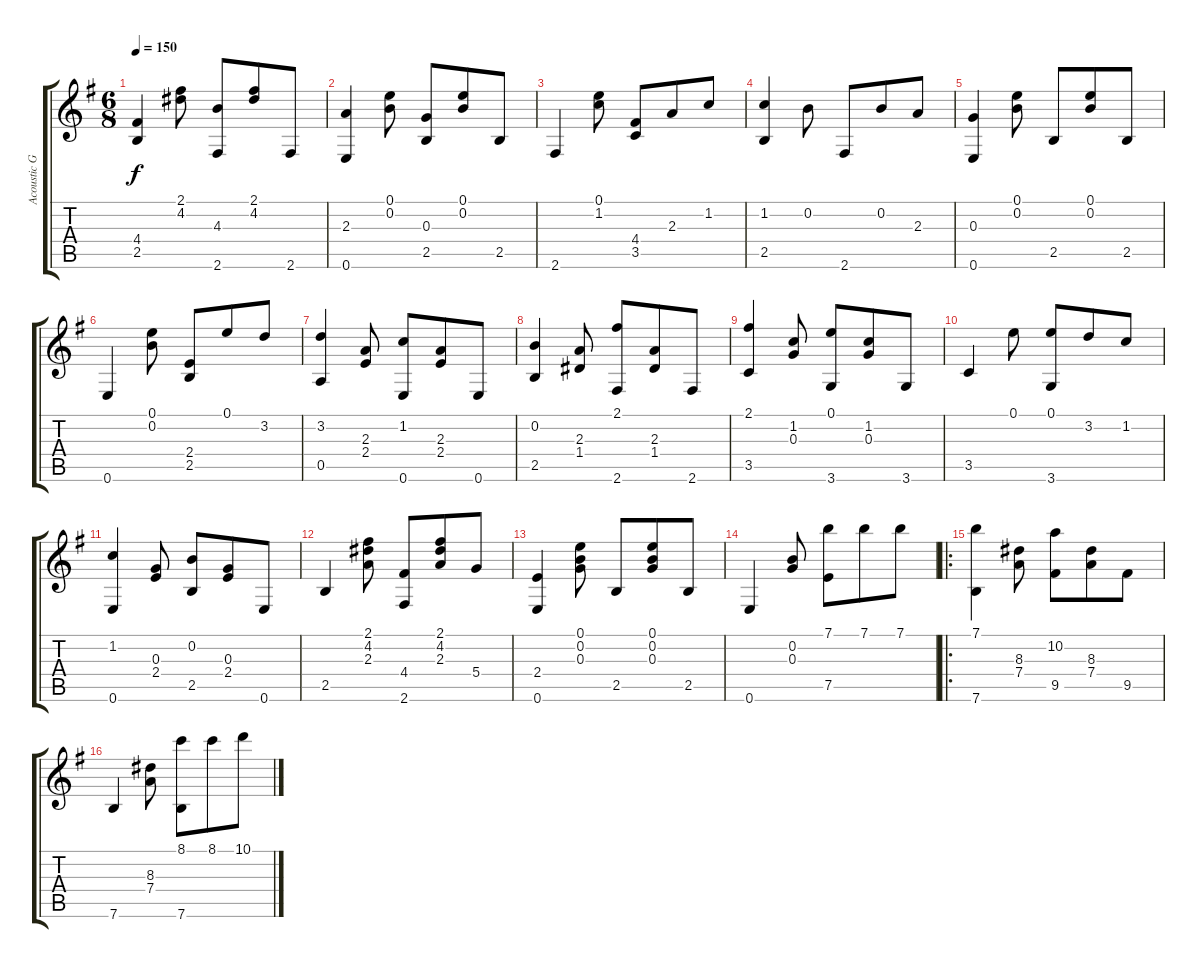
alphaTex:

\track ("Acoustic Guitar" "Acoustic G") {instrument acousticguitarnylon}
\staff {score tabs}
\tuning (E4 B3 G3 D3 A2 E2) {hide}
\ts (6 8)
\tempo 150
\clef g2
\ks eminor
(4.4 2.5).4{dy f} (2.1 4.2).8 (4.3 2.6).8 (2.1 4.2).8 2.6.8 |
(2.3 0.6).4 (0.1 0.2).8 (0.3 2.5).8 (0.1 0.2).8 2.5.8 |
2.6.4 (0.1 1.2).8 (4.4 3.5).8 2.3.8 1.2.8 |
(1.2 2.5).4 0.2.8 2.6.8 0.2.8 2.3.8 |
(0.3 0.6).4 (0.1 0.2).8 2.5.8 (0.1 0.2).8 2.5.8 |
0.6.4 (0.1 0.2).8 (2.4 2.5).8 0.1.8 3.2.8 |
(3.2 0.5).4 (2.3 2.4).8 (1.2 0.6).8 (2.3 2.4).8 0.6.8 |
(0.2 2.5).4 (2.3 1.4).8 (2.1 2.6).8 (2.3 1.4).8 2.6.8 |
(2.1 3.5).4 (1.2 0.3).8 (0.1 3.6).8 (1.2 0.3).8 3.6.8 |
3.5.4 0.1.8 (0.1 3.6).8 3.2.8 1.2.8 |
(1.2 0.6).4 (0.3 2.4).8 (0.2 2.5).8 (0.3 2.4).8 0.6.8 |
2.5.4 (2.1 4.2 2.3).8 (4.4 2.6).8 (2.1 4.2 2.3).8 5.4.8 |
(2.4 0.6).4 (0.1 0.2 0.3).8 2.5.8 (0.1 0.2 0.3).8 2.5.8 |
0.6.4 (0.2 0.3).8 (7.1 7.5).8 7.1.8 7.1.8 |
\ro
(7.1 7.6).4 (8.3 7.4).8 (10.2 9.5).8 (8.3 7.4).8 9.5.8 |
7.6.4 (8.3 7.4).8 (8.1 7.6).8 8.1.8 10.1.8
